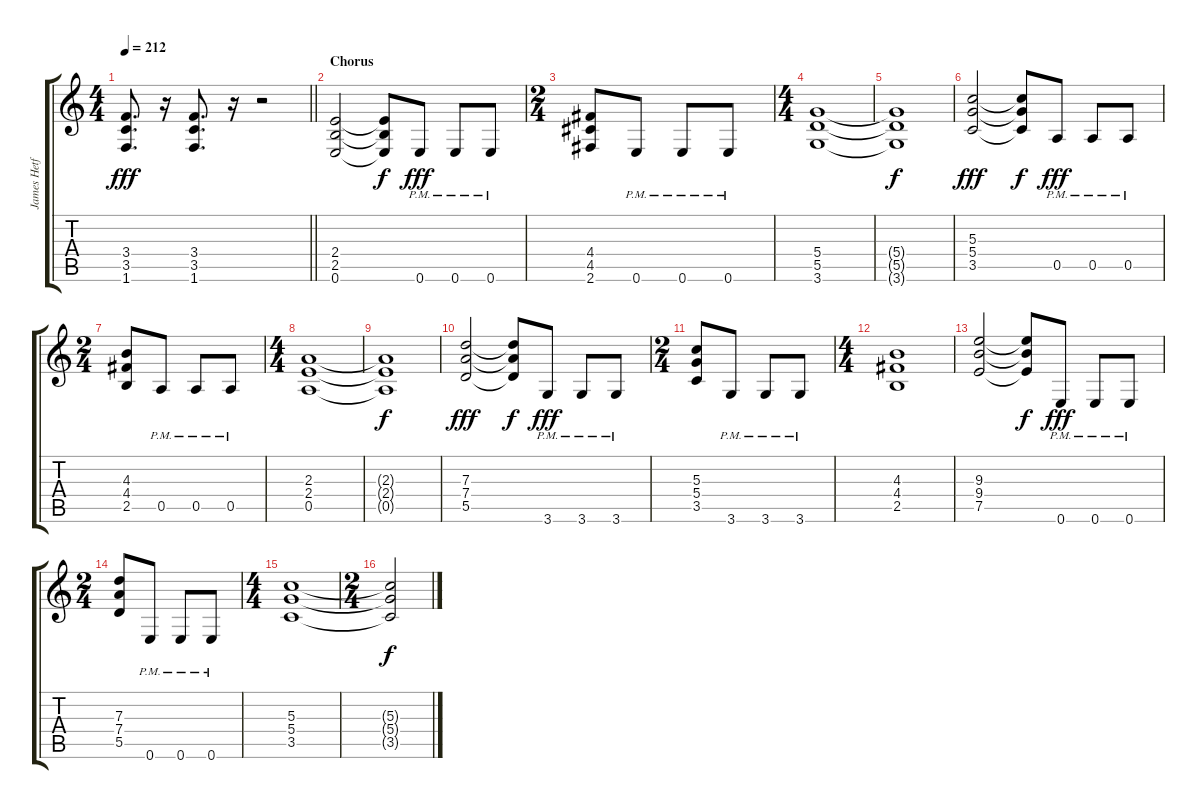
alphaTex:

\track ("James Hetfield" "James Hetf") {instrument distortionguitar}
\staff {score tabs}
\tuning (E4 B3 G3 D3 A2 E2) {hide}
\ts (4 4)
\tempo 212
\clef g2
\barLineRight lightlight
\ks c
(3.4 3.5 1.6).8{d dy fff} r.16 (3.4 3.5 1.6).8{d} r.16 r.2 |
\section ("" "Chorus")
(2.4 2.5 0.6).2 (2.4{t} 2.5{t} 0.6{t}).8{dy f} 0.6{pm}.8{dy fff} 0.6{pm}.8 0.6{pm}.8 |
\ts (2 4)
(4.4 4.5 2.6).8 0.6{pm}.8 0.6{pm}.8 0.6{pm}.8 |
\ts (4 4)
(5.4 5.5 3.6).1 |
(5.4{t} 5.5{t} 3.6{t}).1{dy f} |
(5.3 5.4 3.5).2{dy fff} (5.3{t} 5.4{t} 3.5{t}).8{dy f} 0.5{pm}.8{dy fff} 0.5{pm}.8 0.5{pm}.8 |
\ts (2 4)
(4.3 4.4 2.5).8 0.5{pm}.8 0.5{pm}.8 0.5{pm}.8 |
\ts (4 4)
(2.3 2.4 0.5).1 |
(2.3{t} 2.4{t} 0.5{t}).1{dy f} |
(7.3 7.4 5.5).2{dy fff} (7.3{t} 7.4{t} 5.5{t}).8{dy f} 3.6{pm}.8{dy fff} 3.6{pm}.8 3.6{pm}.8 |
\ts (2 4)
(5.3 5.4 3.5).8 3.6{pm}.8 3.6{pm}.8 3.6{pm}.8 |
\ts (4 4)
(4.3 4.4 2.5).1 |
(9.3 9.4 7.5).2 (9.3{t} 9.4{t} 7.5{t}).8{dy f} 0.6{pm}.8{dy fff} 0.6{pm}.8 0.6{pm}.8 |
\ts (2 4)
(7.3 7.4 5.5).8 0.6{pm}.8 0.6{pm}.8 0.6{pm}.8 |
\ts (4 4)
(5.3 5.4 3.5).1 |
\ts (2 4)
(5.3{t} 5.4{t} 3.5{t}).2{dy f}
